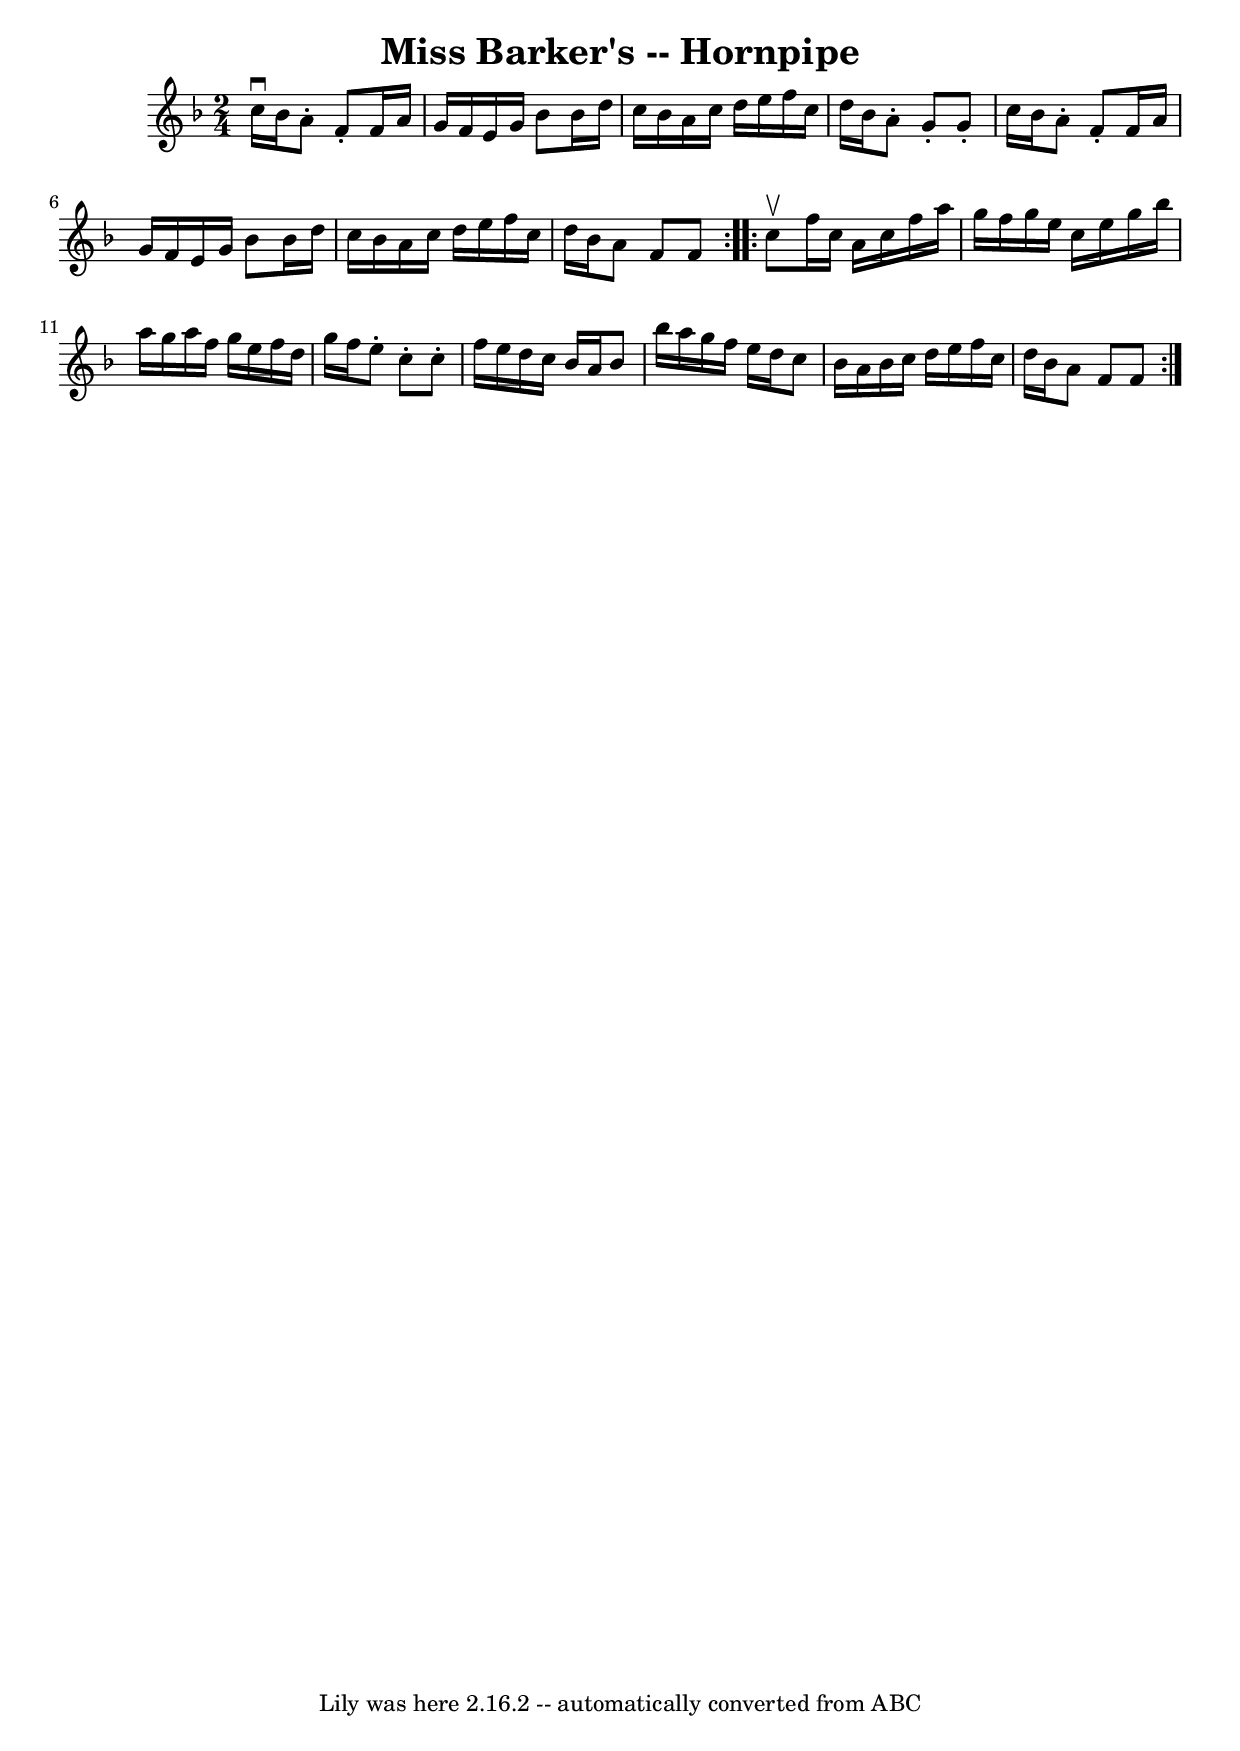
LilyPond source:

\version "2.16.2"
\include "Mammoth.ily"
\header {
  %% book = "Cole's 1000 Fiddle Tunes"
  crossRefNumber = "1"
  footnotes = ""
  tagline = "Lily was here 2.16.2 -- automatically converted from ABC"
  title = "Miss Barker's -- Hornpipe"

}
voicedefault =  {



  \repeat volta 2 {

    \time 2/4 
    \key f \major c''16^\downbow bes'16  |
    a'8 -. f'8 -.  
    f'16 a'16 g'16 f'16  |
    e'16 g'16 bes'8 bes'16    
    d''16 c''16 bes'16  |
    a'16 c''16 d''16 e''16 f''16   
    c''16 d''16 bes'16  |
    a'8 -. g'8 -. g'8 -. c''16    
    bes'16  |
    a'8 -. f'8 -. f'16 a'16 g'16 f'16  |
    
    e'16 g'16 bes'8 bes'16 d''16 c''16 bes'16  |
    a'16    
    c''16 d''16 e''16 f''16 c''16 d''16 bes'16  |
    a'8    
    f'8 f'8  
  }     
  \repeat volta 2 {
    c''8^\upbow |
    f''16 c''16    
    a'16 c''16 f''16 a''16 g''16 f''16  |
    g''16 e''16    
    c''16 e''16 g''16 bes''16 a''16 g''16  |
    a''16 f''16 
    g''16 e''16 f''16 d''16 g''16 f''16  |
    e''8 -.   
    c''8 -. c''8 -. f''16 e''16  |
    d''16 c''16 bes'16    
    a'16 bes'8 bes''16 a''16  |
    g''16 f''16 e''16 d''16  
    c''8 bes'16 a'16  |
    bes'16 c''16 d''16 e''16 f''16 
    c''16 d''16 bes'16  |
    a'8 f'8 f'8  
  }   

}

\score{
  <<

    \context Staff="default"
    {
      \voicedefault 
      
    }

  >>
  \layout {
    
  }
  \midi {
  }

}
